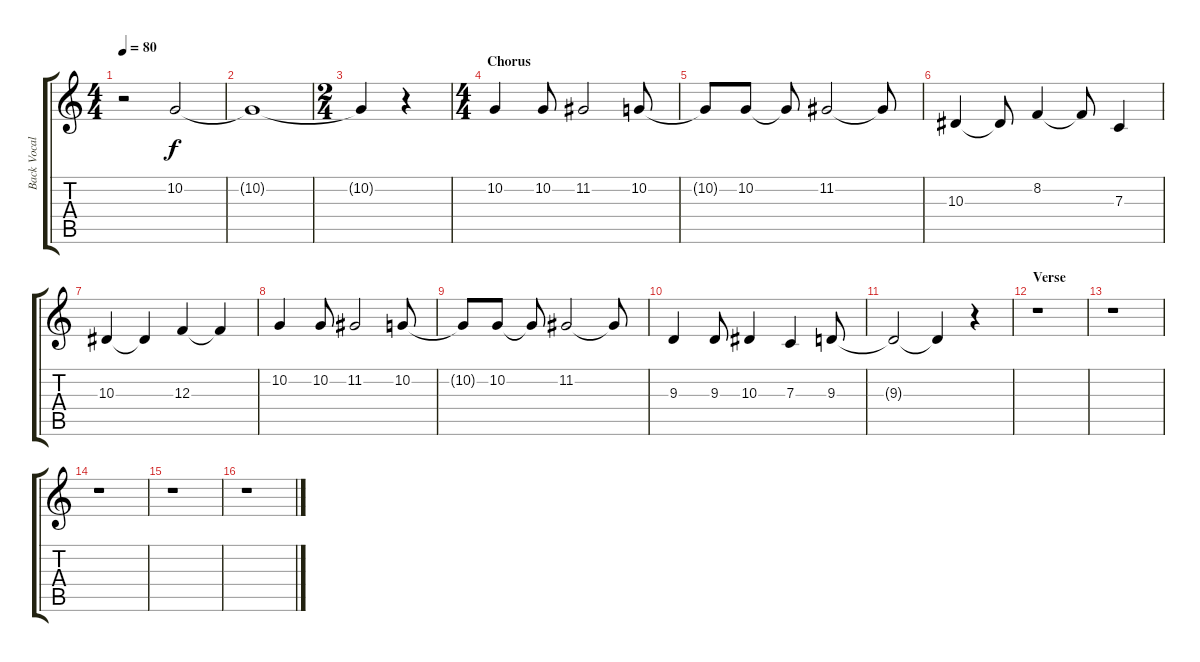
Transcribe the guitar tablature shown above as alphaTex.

\track ("Back Vocals, Martina" "Back Vocal") {instrument lead2sawtooth}
\staff {score tabs}
\tuning (D4 A3 F3 C3 G2 D2) {hide}
\ts (4 4)
\tempo 80
\clef g2
\ks c
r.2{dy f} 10.2.2 |
10.2{t}.1 |
\ts (2 4)
10.2{t}.4 r.4 |
\ts (4 4)
\section ("" "Chorus")
10.2.4 10.2.8 11.2.2 10.2.8 |
10.2{t}.8 10.2.8 10.2{t}.8 11.2.2 11.2{t}.8 |
10.3.4 10.3{t}.8 8.2.4 8.2{t}.8 7.3.4 |
10.3.4 10.3{t}.4 12.3.4 12.3{t}.4 |
10.2.4 10.2.8 11.2.2 10.2.8 |
10.2{t}.8 10.2.8 10.2{t}.8 11.2.2 11.2{t}.8 |
9.3.4 9.3.8 10.3.4 7.3.4 9.3.8 |
9.3{t}.2 9.3{t}.4 r.4 |
\section ("" "Verse")
r.1 |
r.1 |
r.1 |
r.1 |
r.1
